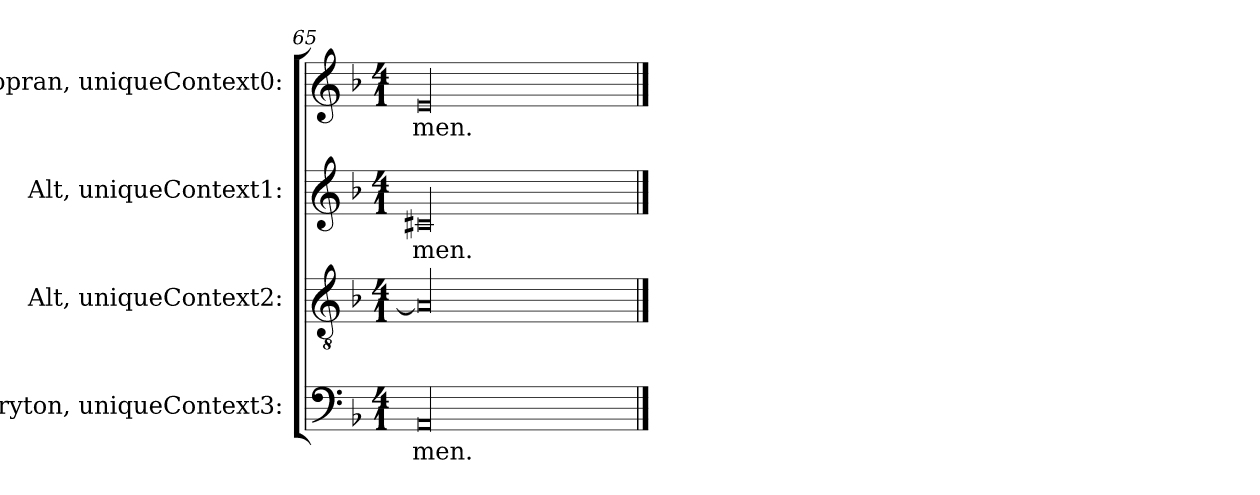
**kern	**text	**kern	**kern	**text	**kern	**text
*part4	*part4	*part3	*part2	*part2	*part1	*part1
*staff4	*staff4	*staff3	*staff2	*staff2	*staff1	*staff1
*I"Baryton, uniqueContext3:	*	*I"Alt, uniqueContext2:	*I"Alt, uniqueContext1:	*	*I"Sopran, uniqueContext0:	*
*I'Bar.	*	*I'A.	*I'A.	*	*I'S.	*
!!LO:PB:g=z
*clefF4	*	*clefGv2	*clefG2	*	*clefG2	*
*k[b-]	*	*k[b-]	*k[b-]	*	*k[b-]	*
*M4/1	*	*M4/1	*M4/1	*	*M4/1	*
=65	=65	=65	=65	=65	=65	=65
!	!LO:LY:b	!	!	!LO:LY:b	!	!LO:LY:b
00AA/	-men.	00A/]	00c#X/	-men.	00e/	-men.
==	==	==	==	==	==	==
*-	*-	*-	*-	*-	*-	*-
